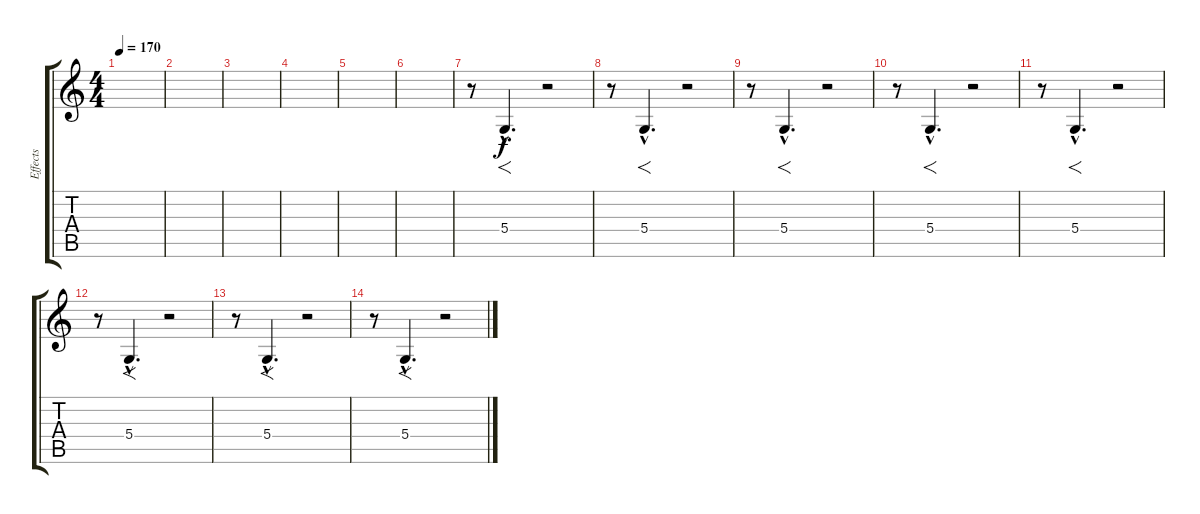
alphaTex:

\track ("Effects" "Effects") {instrument reversecymbal}
\staff {score tabs}
\tuning (E4 B3 G3 D3 A2 E2) {hide}
\ts (4 4)
\tempo 170
\clef g2
\ks c
|
|
|
|
|
|
r.8 5.4{hac}.4{f d} r.2 |
r.8 5.4{hac}.4{f d} r.2 |
r.8 5.4{hac}.4{f d} r.2 |
r.8 5.4{hac}.4{f d} r.2 |
r.8 5.4{hac}.4{f d} r.2 |
r.8 5.4{hac}.4{f d} r.2 |
r.8 5.4{hac}.4{f d} r.2 |
r.8 5.4{hac}.4{f d} r.2
